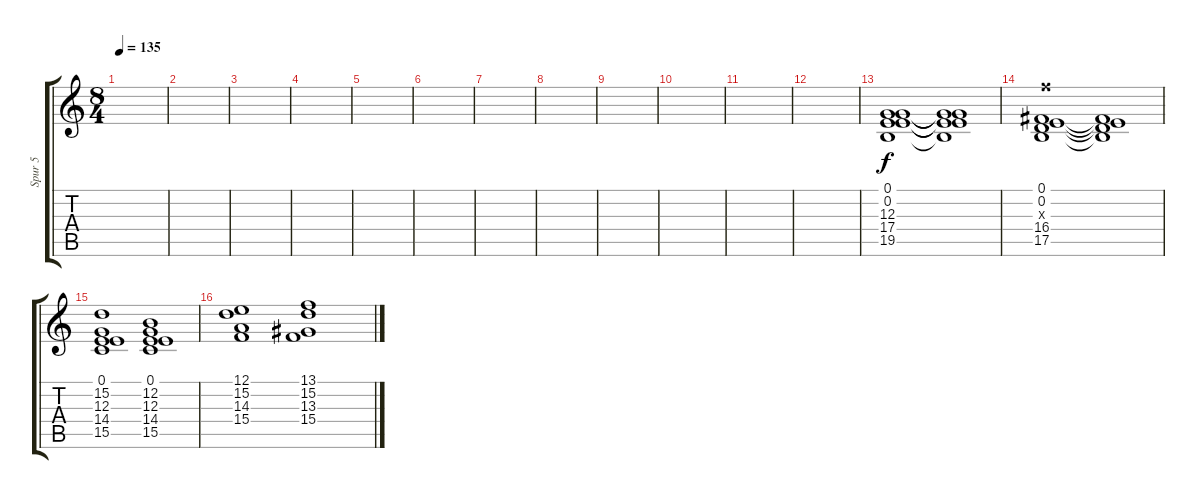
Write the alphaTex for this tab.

\track ("Spur 5" "Spur 5") {instrument stringensemble1}
\staff {score tabs}
\tuning (E4 B3 G3 D3 A2 E2) {hide}
\ts (8 4)
\tempo 135
\clef g2
\ks c
|
|
|
|
|
|
|
|
|
|
|
|
(0.1 0.2 12.3 17.4 19.5).1 (0.1{t} 0.2{t} 12.3{t} 17.4{t} 19.5{t}).1 |
(0.1 0.2 22.3{x} 16.4 17.5).1 (0.1{t} 0.2{t} 16.4{t} 17.5{t}).1 |
(0.1 15.2 12.3 14.4 15.5).1 (0.1 12.2 12.3 14.4 15.5).1 |
(12.1 15.2 14.3 15.4).1 (13.1 15.2 13.3 15.4).1
